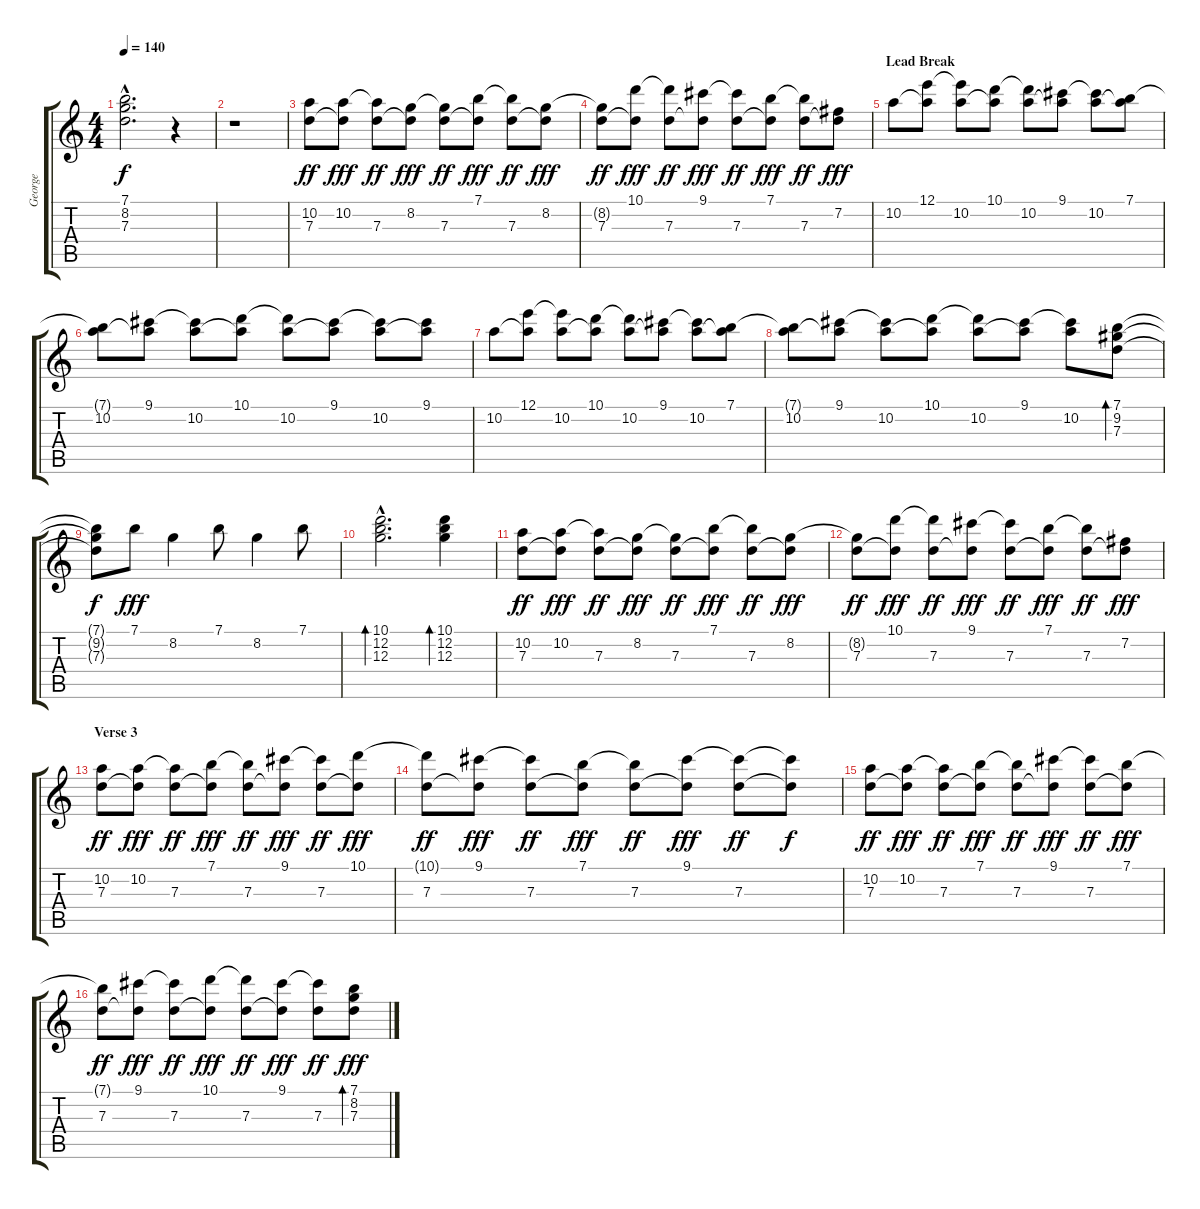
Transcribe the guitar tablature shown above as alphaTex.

\track ("George" "George") {instrument electricguitarjazz}
\staff {score tabs}
\tuning (E4 B3 G3 D3 A2 E2) {hide}
\ts (4 4)
\tempo 140
\clef g2
\ks c
(7.1{hac t} 8.2{hac t} 7.3{hac t}).2{d dy f} r.4 |
r.1 |
(10.2 7.3).8{dy ff} (10.2 7.3{t}).8{dy fff} (10.2{t} 7.3).8{dy ff} (8.2 7.3{t}).8{dy fff} (8.2{t} 7.3).8{dy ff} (7.1 7.3{t}).8{dy fff} (7.1{t} 7.3).8{dy ff} (8.2 7.3{t}).8{dy fff} |
(8.2{t} 7.3).8{dy ff} (10.1 7.3{t}).8{dy fff} (10.1{t} 7.3).8{dy ff} (9.1 7.3{t}).8{dy fff} (9.1{t} 7.3).8{dy ff} (7.1 7.3{t}).8{dy fff} (7.1{t} 7.3).8{dy ff} (7.2 7.3{t}).8{dy fff} |
\section ("" "Lead Break")
10.2.8 (12.1 10.2{t}).8 (12.1{t} 10.2).8 (10.1 10.2{t}).8 (10.1{t} 10.2).8 (9.1 10.2{t}).8 (9.1{t} 10.2).8 (7.1 10.2{t}).8 |
(7.1{t} 10.2).8 (9.1 10.2{t}).8 (9.1{t} 10.2).8 (10.1 10.2{t}).8 (10.1{t} 10.2).8 (9.1 10.2{t}).8 (9.1{t} 10.2).8 (9.1 10.2{t}).8 |
10.2.8 (12.1 10.2{t}).8 (12.1{t} 10.2).8 (10.1 10.2{t}).8 (10.1{t} 10.2).8 (9.1 10.2{t}).8 (9.1{t} 10.2).8 (7.1 10.2{t}).8 |
(7.1{t} 10.2).8 (9.1 10.2{t}).8 (9.1{t} 10.2).8 (10.1 10.2{t}).8 (10.1{t} 10.2).8 (9.1 10.2{t}).8 (9.1{t} 10.2).8 (7.1 9.2 7.3).8{bd 60} |
(7.1{t} 9.2{t} 7.3{t}).8{dy f} 7.1.8{dy fff} 8.2.4 7.1.8 8.2.4 7.1.8 |
(10.1{hac} 12.2{hac} 12.3{hac}).2{d bd 240} (10.1 12.2 12.3).4{bd 240} |
(10.2 7.3).8{dy ff} (10.2 7.3{t}).8{dy fff} (10.2{t} 7.3).8{dy ff} (8.2 7.3{t}).8{dy fff} (8.2{t} 7.3).8{dy ff} (7.1 7.3{t}).8{dy fff} (7.1{t} 7.3).8{dy ff} (8.2 7.3{t}).8{dy fff} |
(8.2{t} 7.3).8{dy ff} (10.1 7.3{t}).8{dy fff} (10.1{t} 7.3).8{dy ff} (9.1 7.3{t}).8{dy fff} (9.1{t} 7.3).8{dy ff} (7.1 7.3{t}).8{dy fff} (7.1{t} 7.3).8{dy ff} (7.2 7.3{t}).8{dy fff} |
\section ("" "Verse 3")
(10.2 7.3).8{dy ff} (10.2 7.3{t}).8{dy fff} (10.2{t} 7.3).8{dy ff} (7.1 7.3{t}).8{dy fff} (7.1{t} 7.3).8{dy ff} (9.1 7.3{t}).8{dy fff} (9.1{t} 7.3).8{dy ff} (10.1 7.3{t}).8{dy fff} |
(10.1{t} 7.3).8{dy ff} (9.1 7.3{t}).8{dy fff} (9.1{t} 7.3).8{dy ff} (7.1 7.3{t}).8{dy fff} (7.1{t} 7.3).8{dy ff} (9.1 7.3{t}).8{dy fff} (9.1{t} 7.3).8{dy ff} (9.1{t} 7.3{t}).8{dy f} |
(10.2 7.3).8{dy ff} (10.2 7.3{t}).8{dy fff} (10.2{t} 7.3).8{dy ff} (7.1 7.3{t}).8{dy fff} (7.1{t} 7.3).8{dy ff} (9.1 7.3{t}).8{dy fff} (9.1{t} 7.3).8{dy ff} (7.1 7.3{t}).8{dy fff} |
(7.1{t} 7.3).8{dy ff} (9.1 7.3{t}).8{dy fff} (9.1{t} 7.3).8{dy ff} (10.1 7.3{t}).8{dy fff} (10.1{t} 7.3).8{dy ff} (9.1 7.3{t}).8{dy fff} (9.1{t} 7.3).8{dy ff} (7.1 8.2 7.3).8{bd 240 dy fff}
